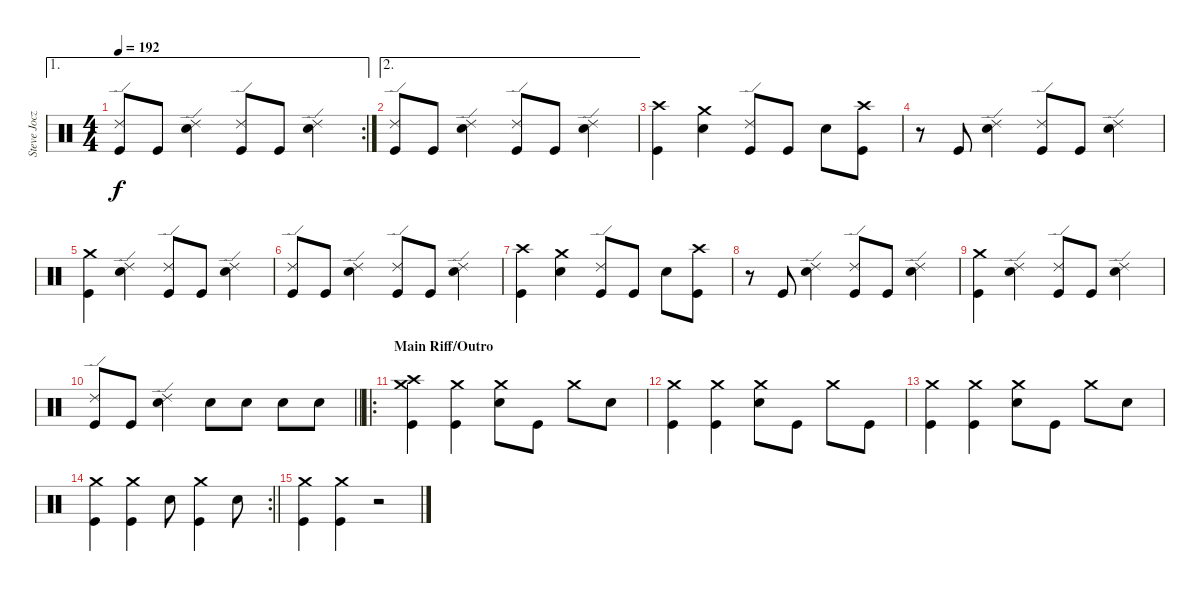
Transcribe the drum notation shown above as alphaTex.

\track ("Steve Jocz (Drums)" "Steve Jocz") {instrument percussion}
\staff {score}
\articulation defaults
\ae 1
\rc 2
\ts (4 4)
\tempo 192
\clef neutral
\ks c
("Ride (edge) 2" "Kick (hit)").8{dy f} "Kick (hit)".8 ("Ride (edge) 2" "Electric Snare (hit)").4 ("Ride (edge) 2" "Kick (hit)").8 "Kick (hit)".8 ("Ride (edge) 2" "Electric Snare (hit)").4 |
\ae 2
("Ride (edge) 2" "Kick (hit)").8 "Kick (hit)".8 ("Ride (edge) 2" "Electric Snare (hit)").4 ("Ride (edge) 2" "Kick (hit)").8 "Kick (hit)".8 ("Ride (edge) 2" "Electric Snare (hit)").4 |
("Crash high (hit)" "Kick (hit)").4 ("Crash medium (hit)" "Electric Snare (hit)").4 ("Ride (edge) 2" "Kick (hit)").8 "Kick (hit)".8 "Electric Snare (hit)".8 ("Crash high (hit)" "Kick (hit)").8 |
r.8 "Kick (hit)".8 ("Ride (edge) 2" "Electric Snare (hit)").4 ("Ride (edge) 2" "Kick (hit)").8 "Kick (hit)".8 ("Ride (edge) 2" "Electric Snare (hit)").4 |
("Crash medium (hit)" "Kick (hit)").4 ("Ride (edge) 2" "Electric Snare (hit)").4 ("Ride (edge) 2" "Kick (hit)").8 "Kick (hit)".8 ("Ride (edge) 2" "Electric Snare (hit)").4 |
("Ride (edge) 2" "Kick (hit)").8 "Kick (hit)".8 ("Ride (edge) 2" "Electric Snare (hit)").4 ("Ride (edge) 2" "Kick (hit)").8 "Kick (hit)".8 ("Ride (edge) 2" "Electric Snare (hit)").4 |
("Crash high (hit)" "Kick (hit)").4 ("Crash medium (hit)" "Electric Snare (hit)").4 ("Ride (edge) 2" "Kick (hit)").8 "Kick (hit)".8 "Electric Snare (hit)".8 ("Crash high (hit)" "Kick (hit)").8 |
r.8 "Kick (hit)".8 ("Ride (edge) 2" "Electric Snare (hit)").4 ("Ride (edge) 2" "Kick (hit)").8 "Kick (hit)".8 ("Ride (edge) 2" "Electric Snare (hit)").4 |
("Crash medium (hit)" "Kick (hit)").4 ("Ride (edge) 2" "Electric Snare (hit)").4 ("Ride (edge) 2" "Kick (hit)").8 "Kick (hit)".8 ("Ride (edge) 2" "Electric Snare (hit)").4 |
\barLineRight lightlight
("Ride (edge) 2" "Kick (hit)").8 "Kick (hit)".8 ("Ride (edge) 2" "Electric Snare (hit)").4 "Electric Snare (hit)".8 "Electric Snare (hit)".8 "Electric Snare (hit)".8 "Electric Snare (hit)".8 |
\ro
\section ("" "Main Riff/Outro")
("Crash medium (hit)" "Crash high (hit)" "Kick (hit)").4 ("Crash medium (hit)" "Kick (hit)").4 ("Crash medium (hit)" "Electric Snare (hit)").8 "Kick (hit)".8 "Crash medium (hit)".8 "Electric Snare (hit)".8 |
("Crash medium (hit)" "Kick (hit)").4 ("Crash medium (hit)" "Kick (hit)").4 ("Crash medium (hit)" "Electric Snare (hit)").8 "Kick (hit)".8 "Crash medium (hit)".8 "Kick (hit)".8 |
("Crash medium (hit)" "Kick (hit)").4 ("Crash medium (hit)" "Kick (hit)").4 ("Crash medium (hit)" "Electric Snare (hit)").8 "Kick (hit)".8 "Crash medium (hit)".8 "Electric Snare (hit)".8 |
\rc 2
\barLineRight lightlight
("Crash medium (hit)" "Kick (hit)").4 ("Crash medium (hit)" "Kick (hit)").4 "Electric Snare (hit)".8 ("Crash medium (hit)" "Kick (hit)").4 "Electric Snare (hit)".8 |
("Crash medium (hit)" "Kick (hit)").4 ("Crash medium (hit)" "Kick (hit)").4 r.2
